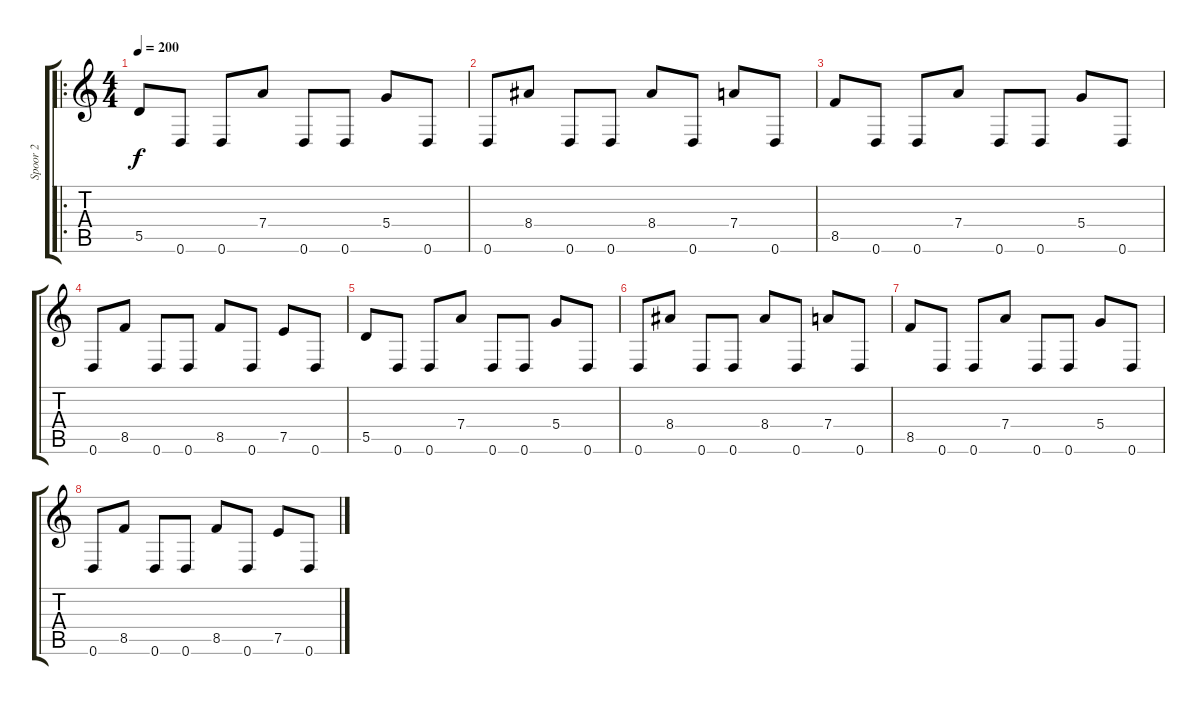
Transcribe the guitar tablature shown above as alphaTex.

\track ("Spoor 2" "Spoor 2") {instrument distortionguitar}
\staff {score tabs}
\tuning (E4 B3 G3 D3 A2 D2) {hide}
\ro
\ts (4 4)
\tempo 200
\clef g2
\ks c
5.5.8{dy f} 0.6.8 0.6.8 7.4.8 0.6.8 0.6.8 5.4.8 0.6.8 |
0.6.8 8.4.8 0.6.8 0.6.8 8.4.8 0.6.8 7.4.8 0.6.8 |
8.5.8 0.6.8 0.6.8 7.4.8 0.6.8 0.6.8 5.4.8 0.6.8 |
0.6.8 8.5.8 0.6.8 0.6.8 8.5.8 0.6.8 7.5.8 0.6.8 |
5.5.8 0.6.8 0.6.8 7.4.8 0.6.8 0.6.8 5.4.8 0.6.8 |
0.6.8 8.4.8 0.6.8 0.6.8 8.4.8 0.6.8 7.4.8 0.6.8 |
8.5.8 0.6.8 0.6.8 7.4.8 0.6.8 0.6.8 5.4.8 0.6.8 |
0.6.8 8.5.8 0.6.8 0.6.8 8.5.8 0.6.8 7.5.8 0.6.8
